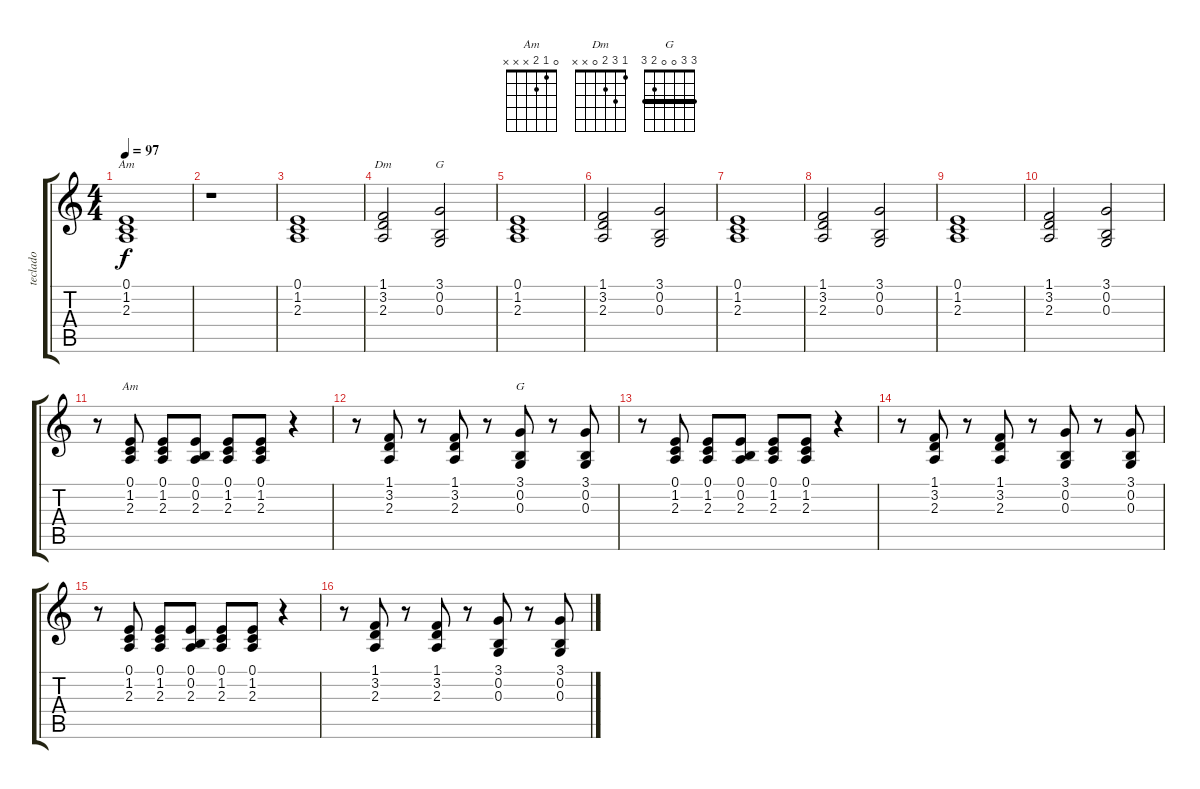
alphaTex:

\track ("teclado" "teclado") {instrument electricpiano2}
\staff {score tabs}
\tuning (E4 B3 G3 D3 A2 E2) {hide}
\chord ("Am" 0 1 2 2 0 x)
\chord ("Dm" 1 3 2 0 x x)
\chord ("G" 3 0 0 0 2 3)
\chord ("Am" 0 1 2 x x x)
\chord ("G" 3 3 0 0 2 3) {barre 3}
\ts (4 4)
\tempo 97
\clef g2
\ks c
(0.1 1.2 2.3).1{ch "Am" dy f} |
r.1 |
(0.1 1.2 2.3).1 |
(1.1 3.2 2.3).2{ch "Dm"} (3.1 0.2 0.3).2{ch "G"} |
(0.1 1.2 2.3).1 |
(1.1 3.2 2.3).2 (3.1 0.2 0.3).2 |
(0.1 1.2 2.3).1 |
(1.1 3.2 2.3).2 (3.1 0.2 0.3).2 |
(0.1 1.2 2.3).1 |
(1.1 3.2 2.3).2 (3.1 0.2 0.3).2 |
r.8 (0.1 1.2 2.3).8{ch "Am"} (0.1 1.2 2.3).8 (0.1 0.2 2.3).8 (0.1 1.2 2.3).8 (0.1 1.2 2.3).8 r.4 |
r.8 (1.1 3.2 2.3).8 r.8 (1.1 3.2 2.3).8 r.8 (3.1 0.2 0.3).8{ch "G"} r.8 (3.1 0.2 0.3).8 |
r.8 (0.1 1.2 2.3).8 (0.1 1.2 2.3).8 (0.1 0.2 2.3).8 (0.1 1.2 2.3).8 (0.1 1.2 2.3).8 r.4 |
r.8 (1.1 3.2 2.3).8 r.8 (1.1 3.2 2.3).8 r.8 (3.1 0.2 0.3).8 r.8 (3.1 0.2 0.3).8 |
r.8 (0.1 1.2 2.3).8 (0.1 1.2 2.3).8 (0.1 0.2 2.3).8 (0.1 1.2 2.3).8 (0.1 1.2 2.3).8 r.4 |
r.8 (1.1 3.2 2.3).8 r.8 (1.1 3.2 2.3).8 r.8 (3.1 0.2 0.3).8 r.8 (3.1 0.2 0.3).8
